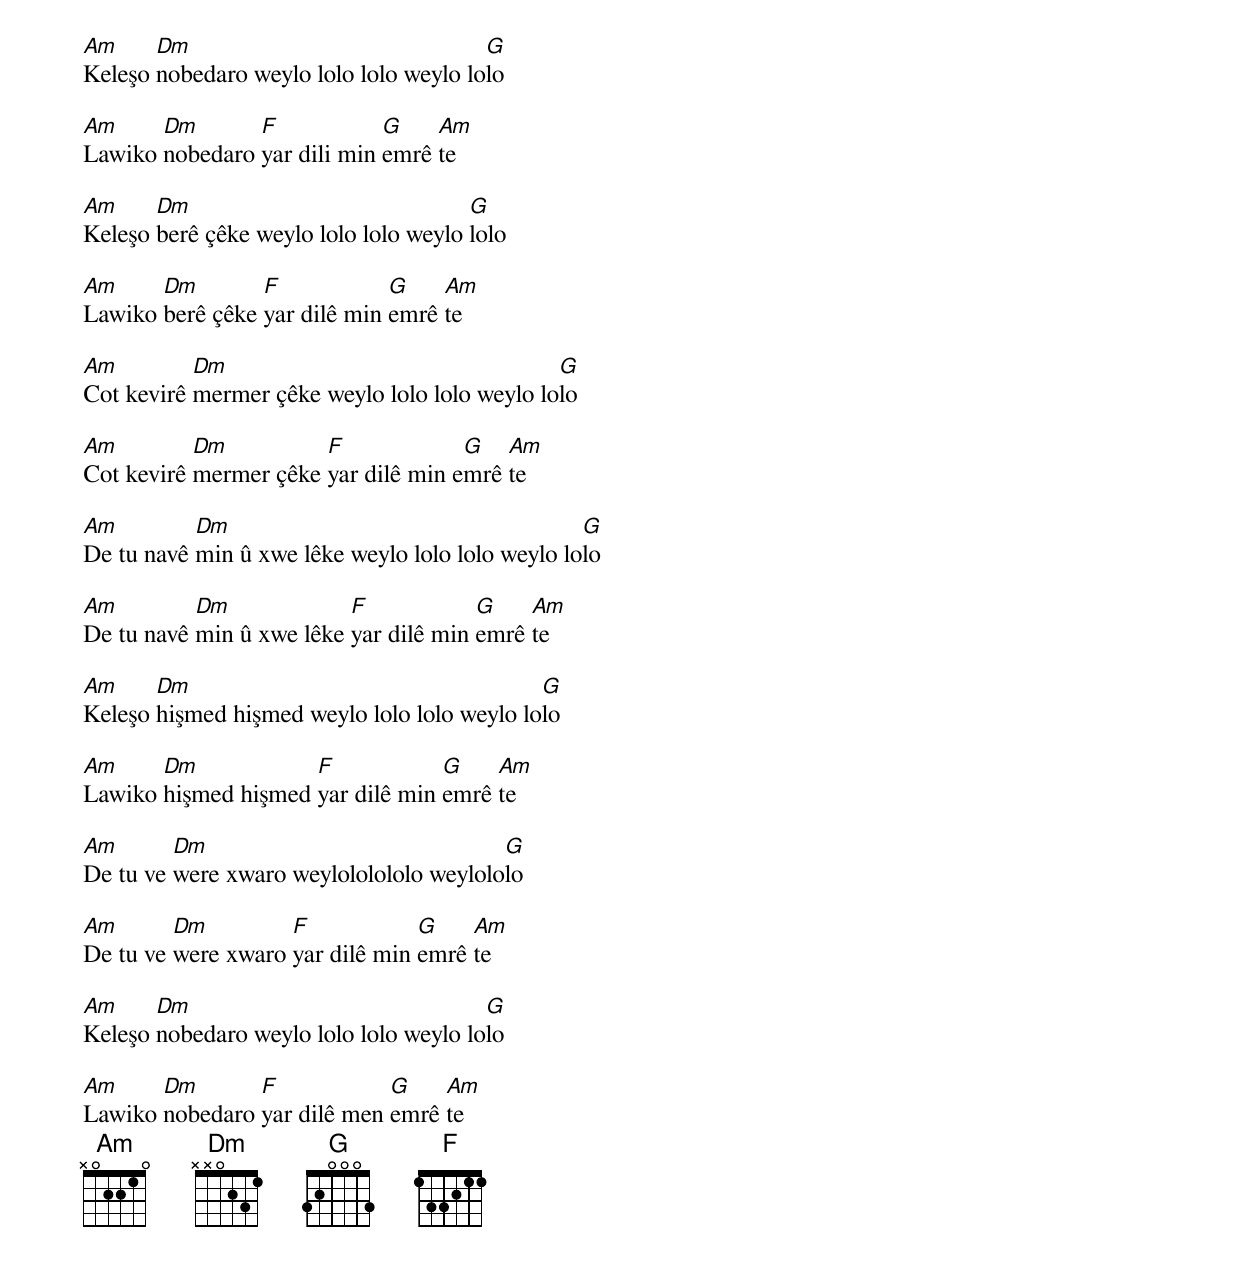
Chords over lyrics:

Am     Dm                               G
Keleşo nobedaro weylo lolo lolo weylo lolo

Am     Dm       F            G    Am
Lawiko nobedaro yar dili min emrê te

Am     Dm                              G
Keleşo berê çêke weylo lolo lolo weylo lolo

Am     Dm        F            G    Am
Lawiko berê çêke yar dilê min emrê te

Am         Dm                                  G
Cot kevirê mermer çêke weylo lolo lolo weylo lolo

Am         Dm          F             G   Am
Cot kevirê mermer çêke yar dilê min emrê te

Am         Dm                                     G
De tu navê min û xwe lêke weylo lolo lolo weylo lolo

Am         Dm             F            G    Am
De tu navê min û xwe lêke yar dilê min emrê te

Am     Dm                                    G
Keleşo hişmed hişmed weylo lolo lolo weylo lolo

Am     Dm            F            G    Am
Lawiko hişmed hişmed yar dilê min emrê te

Am       Dm                              G
De tu ve were xwaro weylololololo weylololo

Am       Dm         F            G    Am
De tu ve were xwaro yar dilê min emrê te

Am     Dm                               G
Keleşo nobedaro weylo lolo lolo weylo lolo

Am     Dm       F            G    Am
Lawiko nobedaro yar dilê men emrê te
